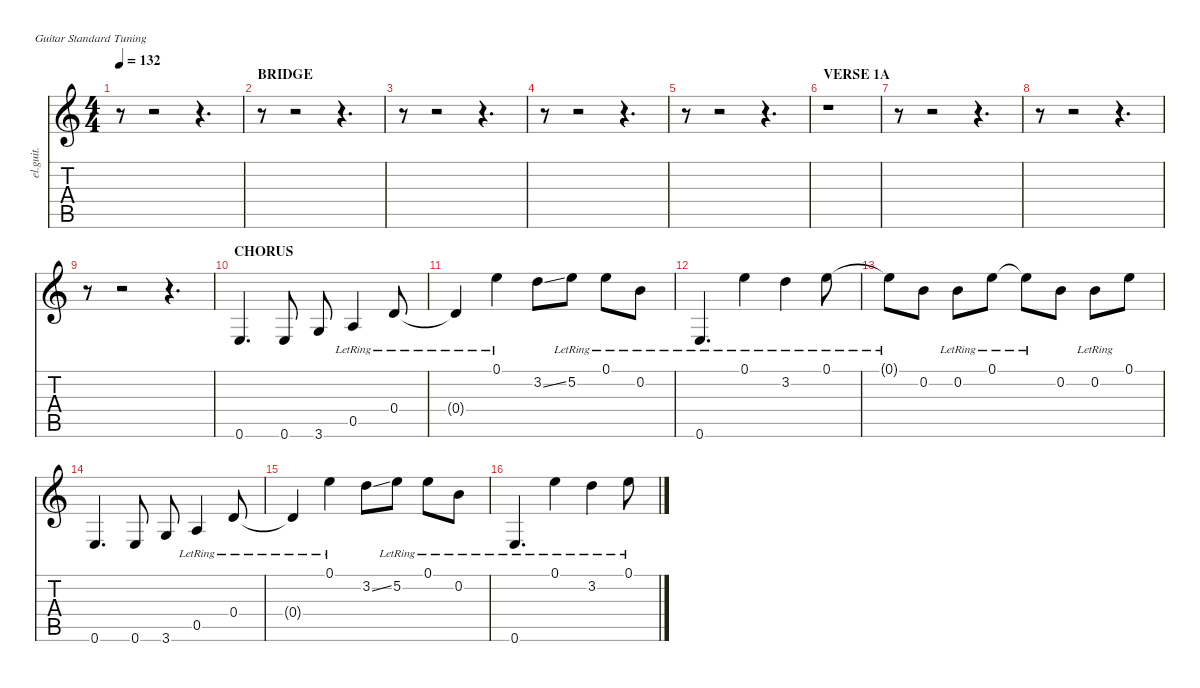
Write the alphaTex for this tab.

\defaultSystemsLayout 4
\hideDynamics
\bracketExtendMode nobrackets
\otherSystemsTrackNameOrientation horizontal
\track ("Gtr.2 (Doubled)" "el.guit.") {instrument electricguitarclean}
\staff {score tabs}
\tuning (E4 B3 G3 D3 A2 E2)
\ts (4 4)
\tempo 132
\clef g2
\ks c
r.8{dy f beam Down} r.2{beam Down} r.4{d beam Down} |
\section ("" "BRIDGE")
r.8{beam Down} r.2{beam Down} r.4{d beam Down} |
r.8{beam Down} r.2{beam Down} r.4{d beam Down} |
r.8{beam Down} r.2{beam Down} r.4{d beam Down} |
r.8{beam Down} r.2{beam Down} r.4{d beam Down} |
\section ("" "VERSE 1A")
r.1{beam Down} |
r.8{beam Down} r.2{beam Down} r.4{d beam Down} |
r.8{beam Down} r.2{beam Down} r.4{d beam Down} |
r.8{beam Down} r.2{beam Down} r.4{d beam Down} |
\section ("" "CHORUS")
0.6.4{d dy fff beam Up} 0.6.8{dy f beam Up} 3.6.8{dy ff beam Up} 0.5{lr}.4{dy f beam Up} 0.4{lr}.8{beam Up} |
0.4{lr t}.4{beam Up} 0.1{lr}.4{dy fff beam Down} 3.2{ss}.8{dy ff beam Down} 5.2{lr}.8{dy f beam Down} 0.1{lr}.8{dy mf beam Down} 0.2{lr}.8{dy f beam Down} |
0.6{lr}.4{d dy mf beam Up} 0.1{lr}.4{beam Down} 3.2{lr}.4{dy f beam Down} 0.1{lr}.8{beam Down} |
0.1{lr t}.8{beam Down} 0.2.8{beam Down} 0.2{lr}.8{dy mf beam Down} 0.1{lr}.8{dy ff beam Down} 0.1{lr t}.8{dy f beam Down} 0.2.8{dy mp beam Down} 0.2{lr}.8{dy f beam Down} 0.1.8{dy mf beam Down} |
0.6.4{d dy fff beam Up} 0.6.8{dy f beam Up} 3.6.8{dy ff beam Up} 0.5{lr}.4{dy f beam Up} 0.4{lr}.8{beam Up} |
0.4{lr t}.4{beam Up} 0.1{lr}.4{dy fff beam Down} 3.2{ss}.8{dy ff beam Down} 5.2{lr}.8{dy f beam Down} 0.1{lr}.8{dy mf beam Down} 0.2{lr}.8{dy f beam Down} |
0.6{lr}.4{d dy mf beam Up} 0.1{lr}.4{beam Down} 3.2{lr}.4{dy f beam Down} 0.1{lr}.8{beam Down}
